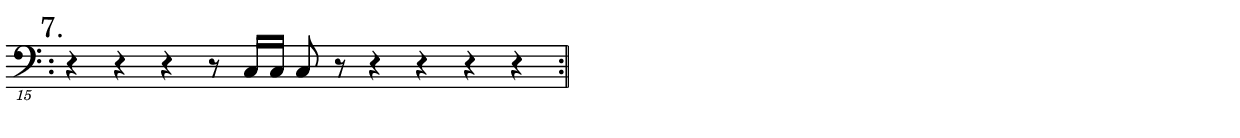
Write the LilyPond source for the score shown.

\version "2.19.80"


phrase = \relative c,, {

  \clef "bass_15"
  \mark "7." 
  \cadenzaOn
  r4 r r r8
  c16[ c] c8
  r8 r4 r r r

}

\score {
  \midi { }
  \defineBarLine ":" #'("" ":" "")
  \new Staff = "phrase" {
    \bar ":"
    \phrase
    \set Score.repeatCommands = #'(end-repeat)
  }
  \layout {
    \context { \Staff
      \remove Time_signature_engraver
      \override BarLine.hair-thickness = #-1
      \override BarLine.thick-thickness = #-1
    }
  }
}
\header { tagline = "" }
\paper {
  top-margin = 1
  bottom-margin = 1
  left-margin = 1
  right-margin = 1
  indent = 0
}

